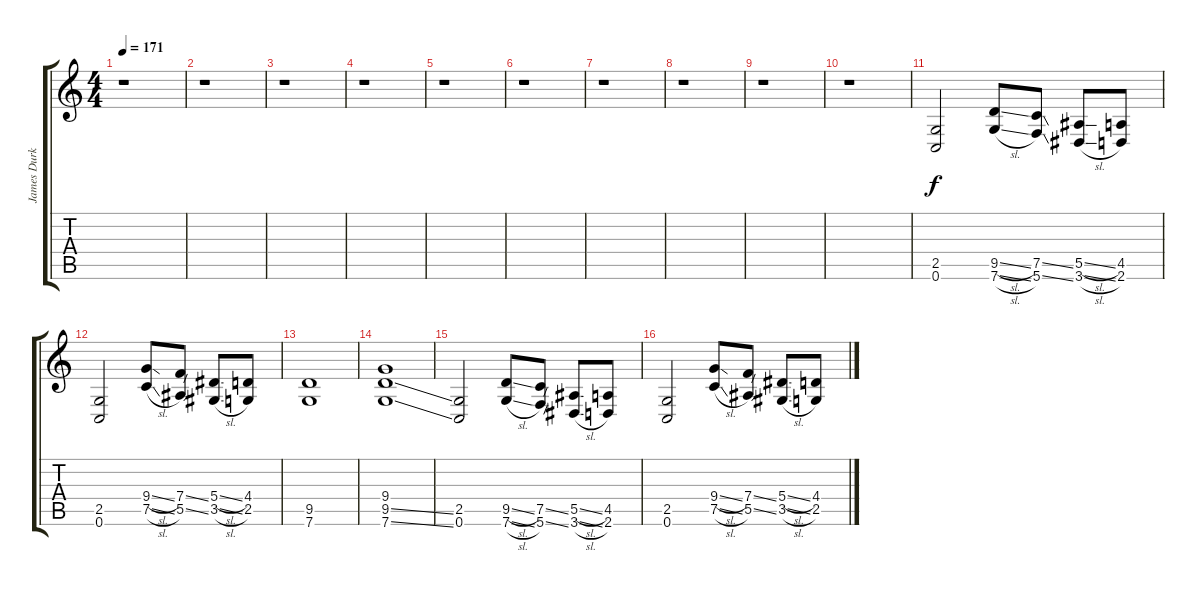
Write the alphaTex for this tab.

\track ("James Durkin (Guitar 2)" "James Durk") {instrument overdrivenguitar}
\staff {score tabs}
\tuning (C4 G3 Eb3 Bb2 F2 C2) {hide}
\ts (4 4)
\tempo 171
\clef g2
\ks c
r.1{dy f} |
r.1 |
r.1 |
r.1 |
r.1 |
r.1 |
r.1 |
r.1 |
r.1 |
r.1 |
(2.5 0.6).2 (9.5{sl} 7.6{sl}).8 (7.5{ss} 5.6{ss}).8 (5.5{sl} 3.6{sl}).8 (4.5 2.6).8 |
(2.5 0.6).2 (9.4{sl} 7.5{sl}).8 (7.4{ss} 5.5{ss}).8 (5.4{sl} 3.5{sl}).8 (4.4 2.5).8 |
(9.5 7.6).1 |
(9.4 9.5{ss} 7.6{ss}).1 |
(2.5 0.6).2 (9.5{sl} 7.6{sl}).8 (7.5{ss} 5.6{ss}).8 (5.5{sl} 3.6{sl}).8 (4.5 2.6).8 |
(2.5 0.6).2 (9.4{sl} 7.5{sl}).8 (7.4{ss} 5.5{ss}).8 (5.4{sl} 3.5{sl}).8 (4.4 2.5).8
